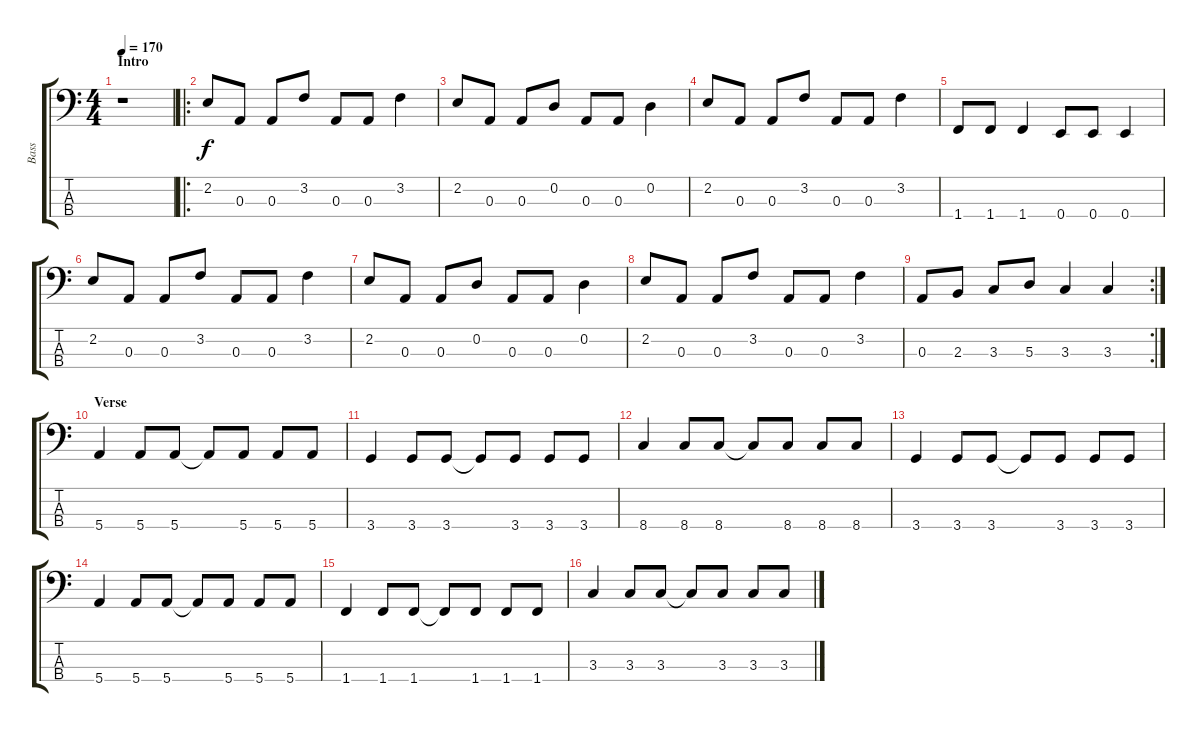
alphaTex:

\track ("Bass" "Bass") {instrument electricbasspick}
\staff {score tabs}
\tuning (G2 D2 A1 E1) {hide}
\ts (4 4)
\section ("" "Intro")
\tempo 170
\clef f4
\ks c
r.1{dy f instrument electricbasspick} |
\ro
2.2.8 0.3.8 0.3.8 3.2.8 0.3.8 0.3.8 3.2.4 |
2.2.8 0.3.8 0.3.8 0.2.8 0.3.8 0.3.8 0.2.4 |
2.2.8 0.3.8 0.3.8 3.2.8 0.3.8 0.3.8 3.2.4 |
1.4.8 1.4.8 1.4.4 0.4.8 0.4.8 0.4.4 |
2.2.8 0.3.8 0.3.8 3.2.8 0.3.8 0.3.8 3.2.4 |
2.2.8 0.3.8 0.3.8 0.2.8 0.3.8 0.3.8 0.2.4 |
2.2.8 0.3.8 0.3.8 3.2.8 0.3.8 0.3.8 3.2.4 |
\rc 2
0.3.8 2.3.8 3.3.8 5.3.8 3.3.4 3.3.4 |
\section ("" "Verse")
5.4.4 5.4.8 5.4.8 5.4{t}.8 5.4.8 5.4.8 5.4.8 |
3.4.4 3.4.8 3.4.8 3.4{t}.8 3.4.8 3.4.8 3.4.8 |
8.4.4 8.4.8 8.4.8 8.4{t}.8 8.4.8 8.4.8 8.4.8 |
3.4.4 3.4.8 3.4.8 3.4{t}.8 3.4.8 3.4.8 3.4.8 |
5.4.4 5.4.8 5.4.8 5.4{t}.8 5.4.8 5.4.8 5.4.8 |
1.4.4 1.4.8 1.4.8 1.4{t}.8 1.4.8 1.4.8 1.4.8 |
3.3.4 3.3.8 3.3.8 3.3{t}.8 3.3.8 3.3.8 3.3.8
